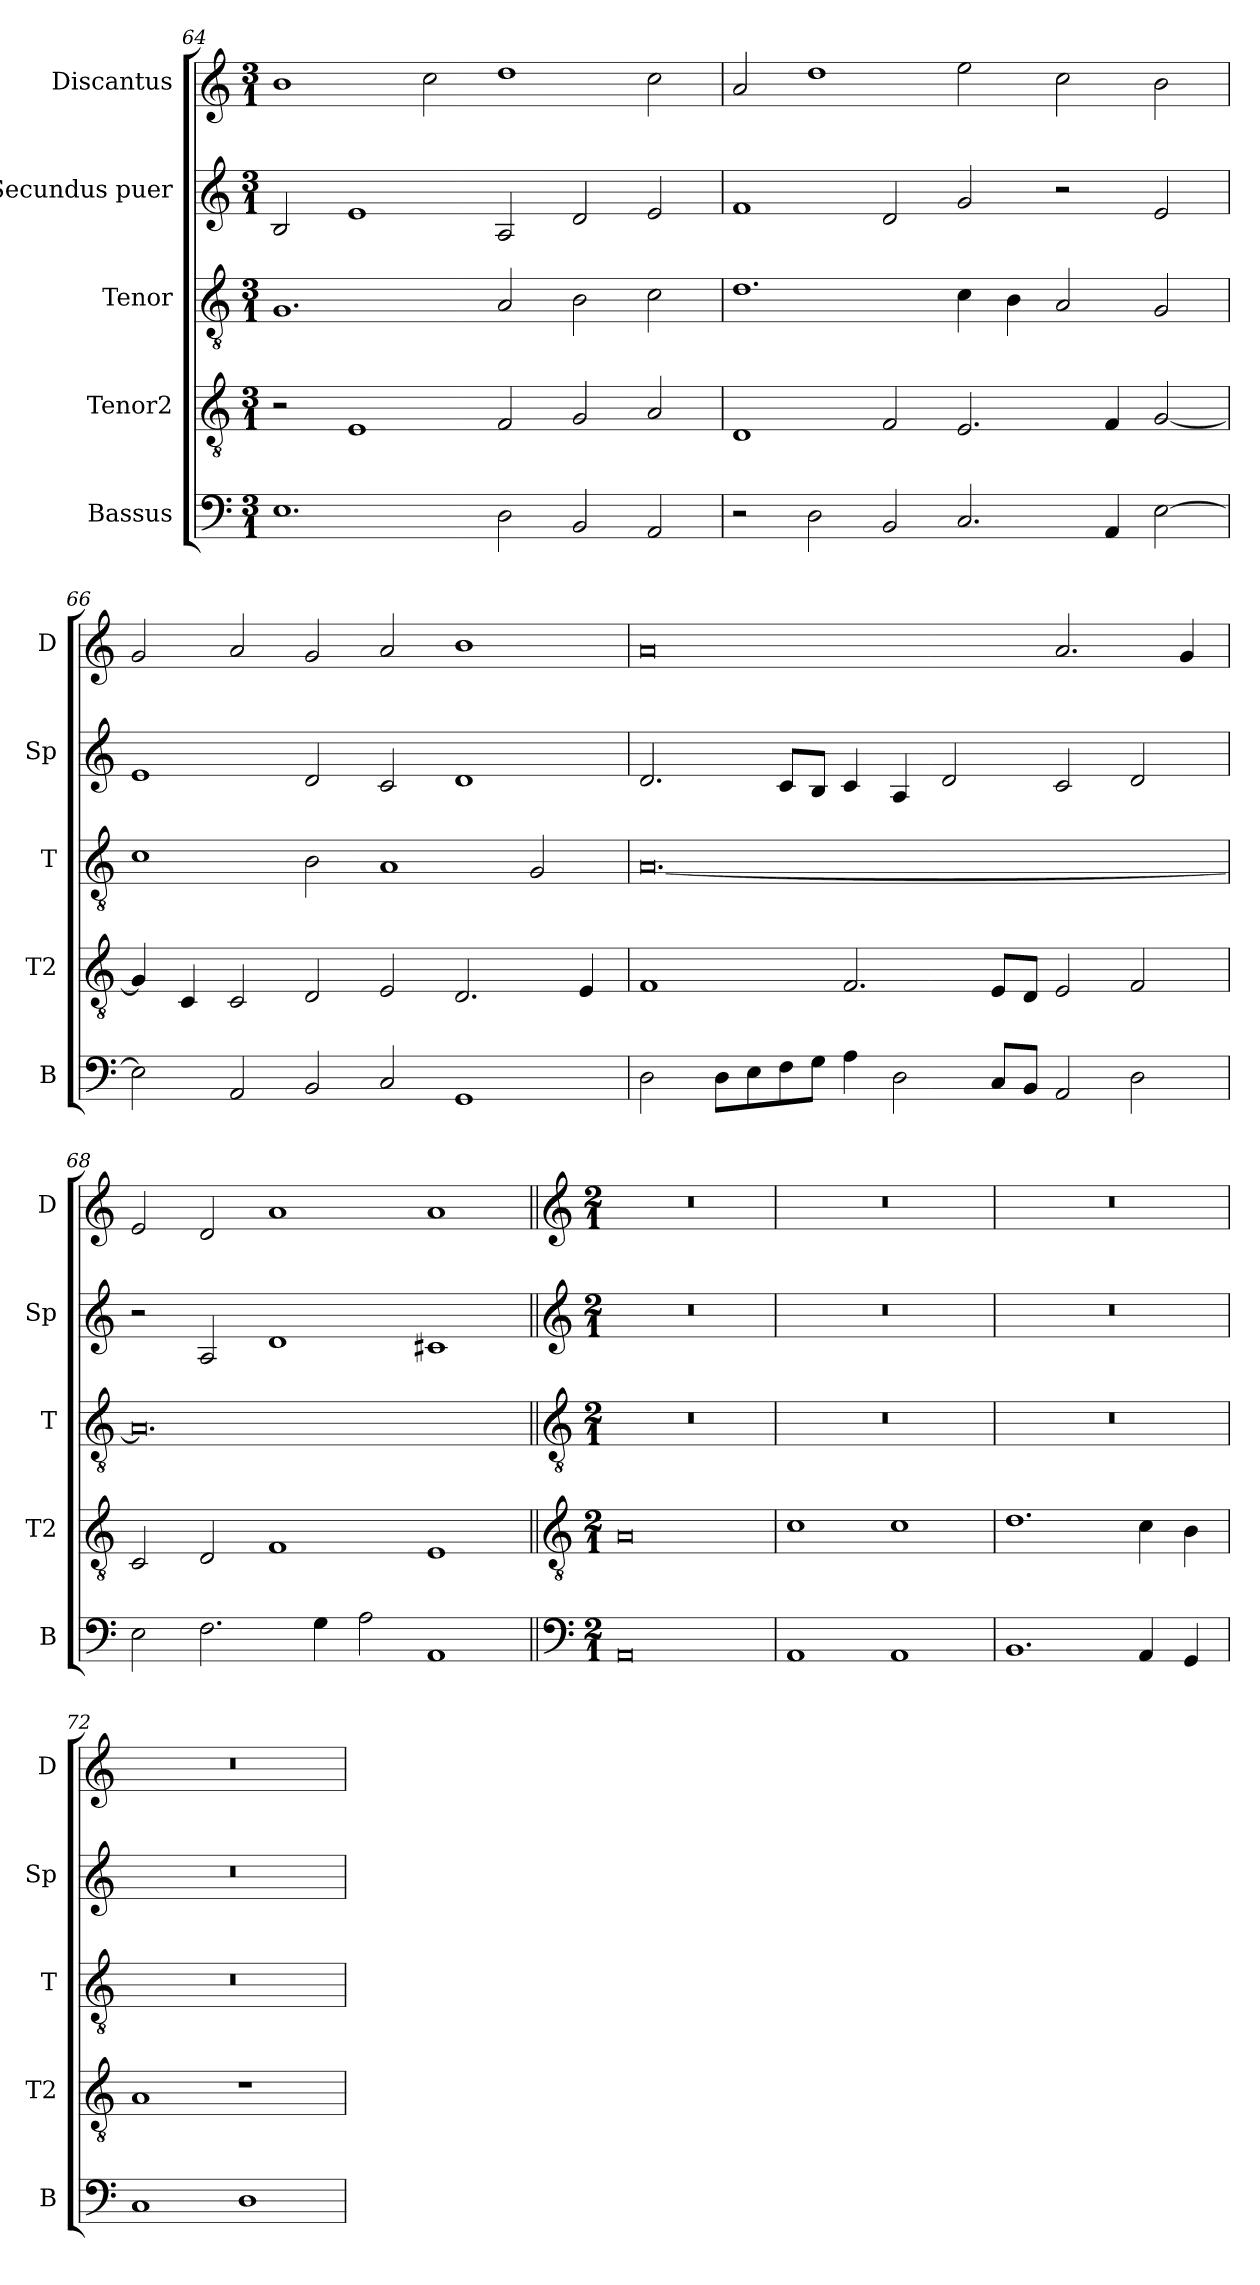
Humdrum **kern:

**kern	**kern	**kern	**kern	**kern
*part5	*part4	*part3	*part2	*part1
*staff5	*staff4	*staff3	*staff2	*staff1
*I"Bassus	*I"Tenor2	*I"Tenor	*I"Secundus puer	*I"Discantus
*I'B	*I'T2	*I'T	*I'Sp	*I'D
*clefF4	*clefGv2	*clefGv2	*clefG2	*clefG2
*k[]	*k[]	*k[]	*k[]	*k[]
*M3/1	*M3/1	*M3/1	*M3/1	*M3/1
=64	=64	=64	=64	=64
1.E	2r	1.G	2B/	1b
.	1E	.	1e	.
.	.	.	.	2cc\
2D\	2F/	2A/	2A/	1dd
2BB/	2G/	2B\	2d/	.
2AA/	2A/	2c\	2e/	2cc\
=65	=65	=65	=65	=65
2r	1D	1.d	1f	2a/
2D\	.	.	.	1dd
2BB/	2F/	.	2d/	.
2.C/	2.E/	4c\	2g/	2ee\
.	.	4B\	.	.
.	.	2A/	2r	2cc\
4AA/	4F/	.	.	.
[2E\	[2G/	2G/	2e/	2b\
=66	=66	=66	=66	=66
2E\]	4G/]	1c	1e	2g/
.	4C/	.	.	.
2AA/	2C/	.	.	2a/
2BB/	2D/	2B\	2d/	2g/
2C/	2E/	1A	2c/	2a/
1GG	2.D/	.	1d	1b
.	.	2G/	.	.
.	4E/	.	.	.
=67	=67	=67	=67	=67
2D\	1F	[0.A	2.d/	0a
8D\L	.	.	.	.
8E\	.	.	.	.
8F\	.	.	8c/L	.
8G\J	.	.	8B/J	.
4A\	2.F/	.	4c/	.
2D\	.	.	4A/	.
.	.	.	2d/	.
8C/L	8E/L	.	.	.
8BB/J	8D/J	.	.	.
2AA/	2E/	.	2c/	2.a/
2D\	2F/	.	2d/	.
.	.	.	.	4g/
=68	=68	=68	=68	=68
2E\	2C/	0.A]	2r	2e/
2.F\	2D/	.	2A/	2d/
.	1F	.	1d	1a
4G\	.	.	.	.
2A\	.	.	.	.
1AA	1E	.	1c#X	1a
!!LO:LB:g=z
=69||	=69||	=69||	=69||	=69||
*clefF4	*clefGv2	*clefGv2	*clefG2	*clefG2
*k[]	*k[]	*k[]	*k[]	*k[]
*M2/1	*M2/1	*M2/1	*M2/1	*M2/1
0AA	0A	0r	0r	0r
=70	=70	=70	=70	=70
1AA	1c	0r	0r	0r
1AA	1c	.	.	.
=71	=71	=71	=71	=71
1.BB	1.d	0r	0r	0r
4AA/	4c\	.	.	.
4GG/	4B\	.	.	.
=72	=72	=72	=72	=72
1C	1A	0r	0r	0r
1D	1r	.	.	.
=	=	=	=	=
*-	*-	*-	*-	*-
